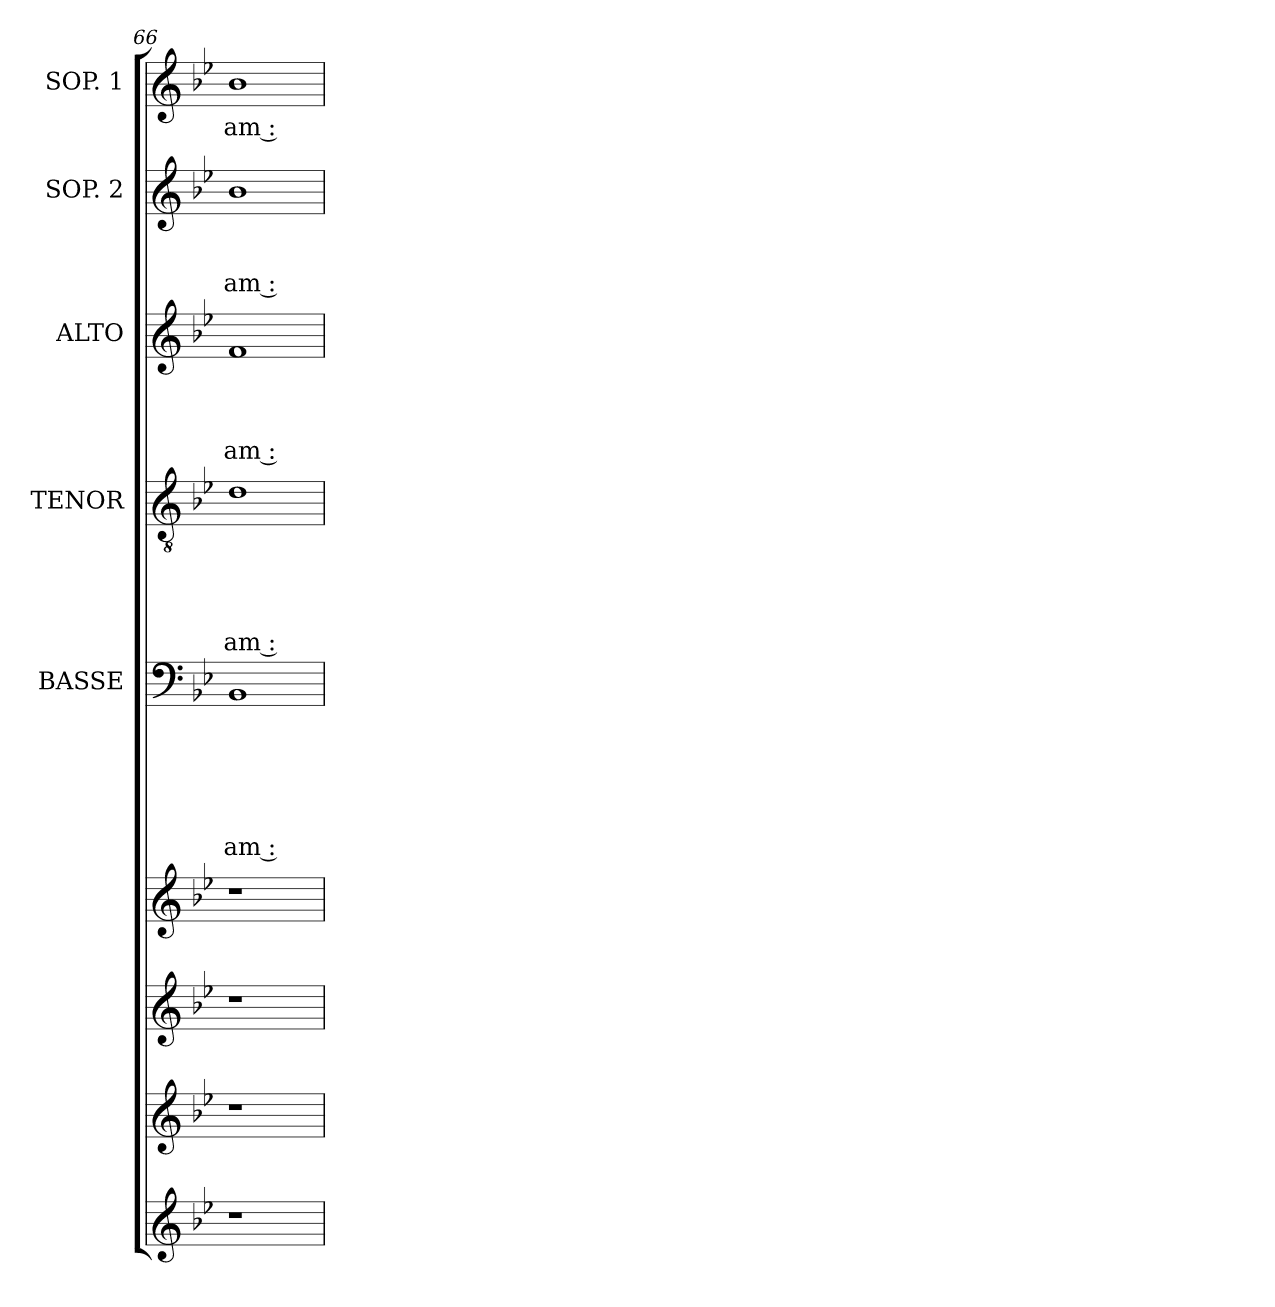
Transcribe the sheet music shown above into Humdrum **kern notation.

**kern	**kern	**kern	**kern	**kern	**text	**text	**text	**text	**text	**text	**kern	**text	**text	**text	**text	**text	**kern	**text	**text	**text	**text	**kern	**text	**text	**text	**kern	**text
*part9	*part8	*part7	*part6	*part5	*part5	*part5	*part5	*part5	*part5	*part5	*part4	*part4	*part4	*part4	*part4	*part4	*part3	*part3	*part3	*part3	*part3	*part2	*part2	*part2	*part2	*part1	*part1
*staff9	*staff8	*staff7	*staff6	*staff5	*staff5	*staff5	*staff5	*staff5	*staff5	*staff5	*staff4	*staff4	*staff4	*staff4	*staff4	*staff4	*staff3	*staff3	*staff3	*staff3	*staff3	*staff2	*staff2	*staff2	*staff2	*staff1	*staff1
*	*	*	*	*I"BASSE	*	*	*	*	*	*	*I"TENOR	*	*	*	*	*	*I"ALTO	*	*	*	*	*I"SOP. 2	*	*	*	*I"SOP. 1	*
*	*	*	*	*I'BAS.	*	*	*	*	*	*	*I'TEN.	*	*	*	*	*	*I'ALT.	*	*	*	*	*I'SOP. 2	*	*	*	*I'SOP. 1	*
*clefG2	*clefG2	*clefG2	*clefG2	*clefF4	*	*	*	*	*	*	*clefGv2	*	*	*	*	*	*clefG2	*	*	*	*	*clefG2	*	*	*	*clefG2	*
*k[b-e-]	*k[b-e-]	*k[b-e-]	*k[b-e-]	*k[b-e-]	*	*	*	*	*	*	*k[b-e-]	*	*	*	*	*	*k[b-e-]	*	*	*	*	*k[b-e-]	*	*	*	*k[b-e-]	*
*B-:	*B-:	*B-:	*B-:	*B-:	*	*	*	*	*	*	*B-:	*	*	*	*	*	*B-:	*	*	*	*	*B-:	*	*	*	*B-:	*
=66	=66	=66	=66	=66	=66	=66	=66	=66	=66	=66	=66	=66	=66	=66	=66	=66	=66	=66	=66	=66	=66	=66	=66	=66	=66	=66	=66
!	!	!	!	!	!	!	!	!	!	!LO:LY:b	!	!	!	!	!	!LO:LY:b	!	!	!	!	!LO:LY:b	!	!	!	!LO:LY:b	!	!LO:LY:b
1r	1r	1r	1r	1BB-	.	.	.	.	.	-am :	1d	.	.	.	.	-am :	1f	.	.	.	-am :	1b-	.	.	-am :	1b-	-am :
=	=	=	=	=	=	=	=	=	=	=	=	=	=	=	=	=	=	=	=	=	=	=	=	=	=	=	=
*-	*-	*-	*-	*-	*-	*-	*-	*-	*-	*-	*-	*-	*-	*-	*-	*-	*-	*-	*-	*-	*-	*-	*-	*-	*-	*-	*-
